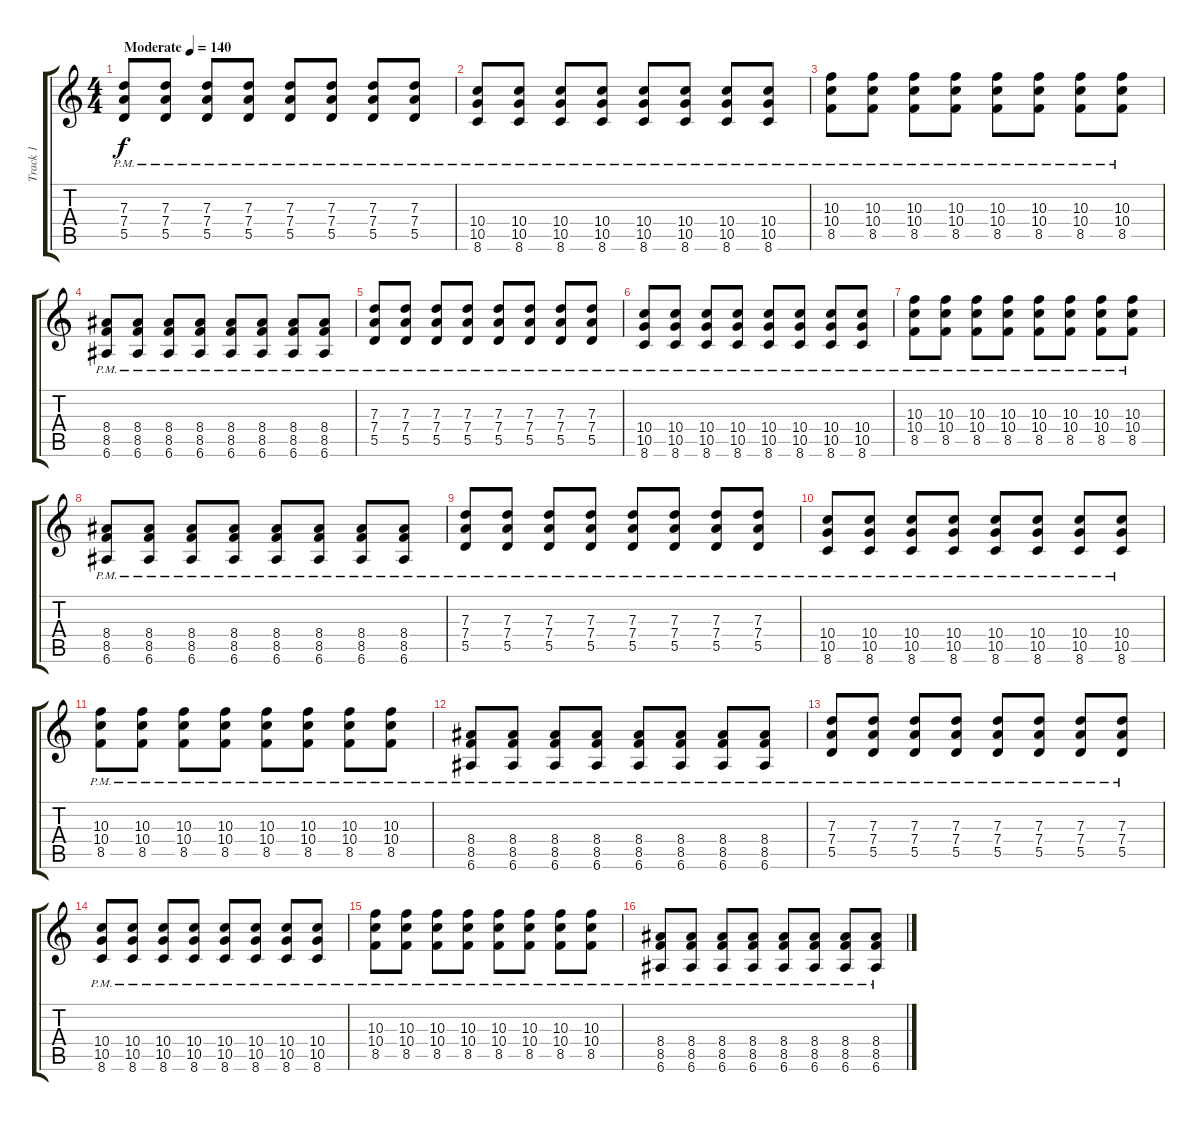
\track ("Track 1" "Track 1") {instrument overdrivenguitar}
\staff {score tabs}
\tuning (E4 B3 G3 D3 A2 E2) {hide}
\ts (4 4)
\tempo (140 "Moderate")
\clef g2
\ks c
(7.3{pm} 7.4{pm} 5.5{pm}).8{dy f instrument overdrivenguitar} (7.3{pm} 7.4{pm} 5.5{pm}).8 (7.3{pm} 7.4{pm} 5.5{pm}).8 (7.3{pm} 7.4{pm} 5.5{pm}).8 (7.3{pm} 7.4{pm} 5.5{pm}).8 (7.3{pm} 7.4{pm} 5.5{pm}).8 (7.3{pm} 7.4{pm} 5.5{pm}).8 (7.3{pm} 7.4{pm} 5.5{pm}).8 |
(10.4{pm} 10.5{pm} 8.6{pm}).8 (10.4{pm} 10.5{pm} 8.6{pm}).8 (10.4{pm} 10.5{pm} 8.6{pm}).8 (10.4{pm} 10.5{pm} 8.6{pm}).8 (10.4{pm} 10.5{pm} 8.6{pm}).8 (10.4{pm} 10.5{pm} 8.6{pm}).8 (10.4{pm} 10.5{pm} 8.6{pm}).8 (10.4{pm} 10.5{pm} 8.6{pm}).8 |
(10.3{pm} 10.4{pm} 8.5{pm}).8 (10.3{pm} 10.4{pm} 8.5{pm}).8 (10.3{pm} 10.4{pm} 8.5{pm}).8 (10.3{pm} 10.4{pm} 8.5{pm}).8 (10.3{pm} 10.4{pm} 8.5{pm}).8 (10.3{pm} 10.4{pm} 8.5{pm}).8 (10.3{pm} 10.4{pm} 8.5{pm}).8 (10.3{pm} 10.4{pm} 8.5{pm}).8 |
(8.4{pm} 8.5{pm} 6.6{pm}).8 (8.4{pm} 8.5{pm} 6.6{pm}).8 (8.4{pm} 8.5{pm} 6.6{pm}).8 (8.4{pm} 8.5{pm} 6.6{pm}).8 (8.4{pm} 8.5{pm} 6.6{pm}).8 (8.4{pm} 8.5{pm} 6.6{pm}).8 (8.4{pm} 8.5{pm} 6.6{pm}).8 (8.4{pm} 8.5{pm} 6.6{pm}).8 |
(7.3{pm} 7.4{pm} 5.5{pm}).8 (7.3{pm} 7.4{pm} 5.5{pm}).8 (7.3{pm} 7.4{pm} 5.5{pm}).8 (7.3{pm} 7.4{pm} 5.5{pm}).8 (7.3{pm} 7.4{pm} 5.5{pm}).8 (7.3{pm} 7.4{pm} 5.5{pm}).8 (7.3{pm} 7.4{pm} 5.5{pm}).8 (7.3{pm} 7.4{pm} 5.5{pm}).8 |
(10.4{pm} 10.5{pm} 8.6{pm}).8 (10.4{pm} 10.5{pm} 8.6{pm}).8 (10.4{pm} 10.5{pm} 8.6{pm}).8 (10.4{pm} 10.5{pm} 8.6{pm}).8 (10.4{pm} 10.5{pm} 8.6{pm}).8 (10.4{pm} 10.5{pm} 8.6{pm}).8 (10.4{pm} 10.5{pm} 8.6{pm}).8 (10.4{pm} 10.5{pm} 8.6{pm}).8 |
(10.3{pm} 10.4{pm} 8.5{pm}).8 (10.3{pm} 10.4{pm} 8.5{pm}).8 (10.3{pm} 10.4{pm} 8.5{pm}).8 (10.3{pm} 10.4{pm} 8.5{pm}).8 (10.3{pm} 10.4{pm} 8.5{pm}).8 (10.3{pm} 10.4{pm} 8.5{pm}).8 (10.3{pm} 10.4{pm} 8.5{pm}).8 (10.3{pm} 10.4{pm} 8.5{pm}).8 |
(8.4{pm} 8.5{pm} 6.6{pm}).8 (8.4{pm} 8.5{pm} 6.6{pm}).8 (8.4{pm} 8.5{pm} 6.6{pm}).8 (8.4{pm} 8.5{pm} 6.6{pm}).8 (8.4{pm} 8.5{pm} 6.6{pm}).8 (8.4{pm} 8.5{pm} 6.6{pm}).8 (8.4{pm} 8.5{pm} 6.6{pm}).8 (8.4{pm} 8.5{pm} 6.6{pm}).8 |
(7.3{pm} 7.4{pm} 5.5{pm}).8 (7.3{pm} 7.4{pm} 5.5{pm}).8 (7.3{pm} 7.4{pm} 5.5{pm}).8 (7.3{pm} 7.4{pm} 5.5{pm}).8 (7.3{pm} 7.4{pm} 5.5{pm}).8 (7.3{pm} 7.4{pm} 5.5{pm}).8 (7.3{pm} 7.4{pm} 5.5{pm}).8 (7.3{pm} 7.4{pm} 5.5{pm}).8 |
(10.4{pm} 10.5{pm} 8.6{pm}).8 (10.4{pm} 10.5{pm} 8.6{pm}).8 (10.4{pm} 10.5{pm} 8.6{pm}).8 (10.4{pm} 10.5{pm} 8.6{pm}).8 (10.4{pm} 10.5{pm} 8.6{pm}).8 (10.4{pm} 10.5{pm} 8.6{pm}).8 (10.4{pm} 10.5{pm} 8.6{pm}).8 (10.4{pm} 10.5{pm} 8.6{pm}).8 |
(10.3{pm} 10.4{pm} 8.5{pm}).8 (10.3{pm} 10.4{pm} 8.5{pm}).8 (10.3{pm} 10.4{pm} 8.5{pm}).8 (10.3{pm} 10.4{pm} 8.5{pm}).8 (10.3{pm} 10.4{pm} 8.5{pm}).8 (10.3{pm} 10.4{pm} 8.5{pm}).8 (10.3{pm} 10.4{pm} 8.5{pm}).8 (10.3{pm} 10.4{pm} 8.5{pm}).8 |
(8.4{pm} 8.5{pm} 6.6{pm}).8 (8.4{pm} 8.5{pm} 6.6{pm}).8 (8.4{pm} 8.5{pm} 6.6{pm}).8 (8.4{pm} 8.5{pm} 6.6{pm}).8 (8.4{pm} 8.5{pm} 6.6{pm}).8 (8.4{pm} 8.5{pm} 6.6{pm}).8 (8.4{pm} 8.5{pm} 6.6{pm}).8 (8.4{pm} 8.5{pm} 6.6{pm}).8 |
(7.3{pm} 7.4{pm} 5.5{pm}).8 (7.3{pm} 7.4{pm} 5.5{pm}).8 (7.3{pm} 7.4{pm} 5.5{pm}).8 (7.3{pm} 7.4{pm} 5.5{pm}).8 (7.3{pm} 7.4{pm} 5.5{pm}).8 (7.3{pm} 7.4{pm} 5.5{pm}).8 (7.3{pm} 7.4{pm} 5.5{pm}).8 (7.3{pm} 7.4{pm} 5.5{pm}).8 |
(10.4{pm} 10.5{pm} 8.6{pm}).8 (10.4{pm} 10.5{pm} 8.6{pm}).8 (10.4{pm} 10.5{pm} 8.6{pm}).8 (10.4{pm} 10.5{pm} 8.6{pm}).8 (10.4{pm} 10.5{pm} 8.6{pm}).8 (10.4{pm} 10.5{pm} 8.6{pm}).8 (10.4{pm} 10.5{pm} 8.6{pm}).8 (10.4{pm} 10.5{pm} 8.6{pm}).8 |
(10.3{pm} 10.4{pm} 8.5{pm}).8 (10.3{pm} 10.4{pm} 8.5{pm}).8 (10.3{pm} 10.4{pm} 8.5{pm}).8 (10.3{pm} 10.4{pm} 8.5{pm}).8 (10.3{pm} 10.4{pm} 8.5{pm}).8 (10.3{pm} 10.4{pm} 8.5{pm}).8 (10.3{pm} 10.4{pm} 8.5{pm}).8 (10.3{pm} 10.4{pm} 8.5{pm}).8 |
(8.4{pm} 8.5{pm} 6.6{pm}).8 (8.4{pm} 8.5{pm} 6.6{pm}).8 (8.4{pm} 8.5{pm} 6.6{pm}).8 (8.4{pm} 8.5{pm} 6.6{pm}).8 (8.4{pm} 8.5{pm} 6.6{pm}).8 (8.4{pm} 8.5{pm} 6.6{pm}).8 (8.4{pm} 8.5{pm} 6.6{pm}).8 (8.4{pm} 8.5{pm} 6.6{pm}).8
